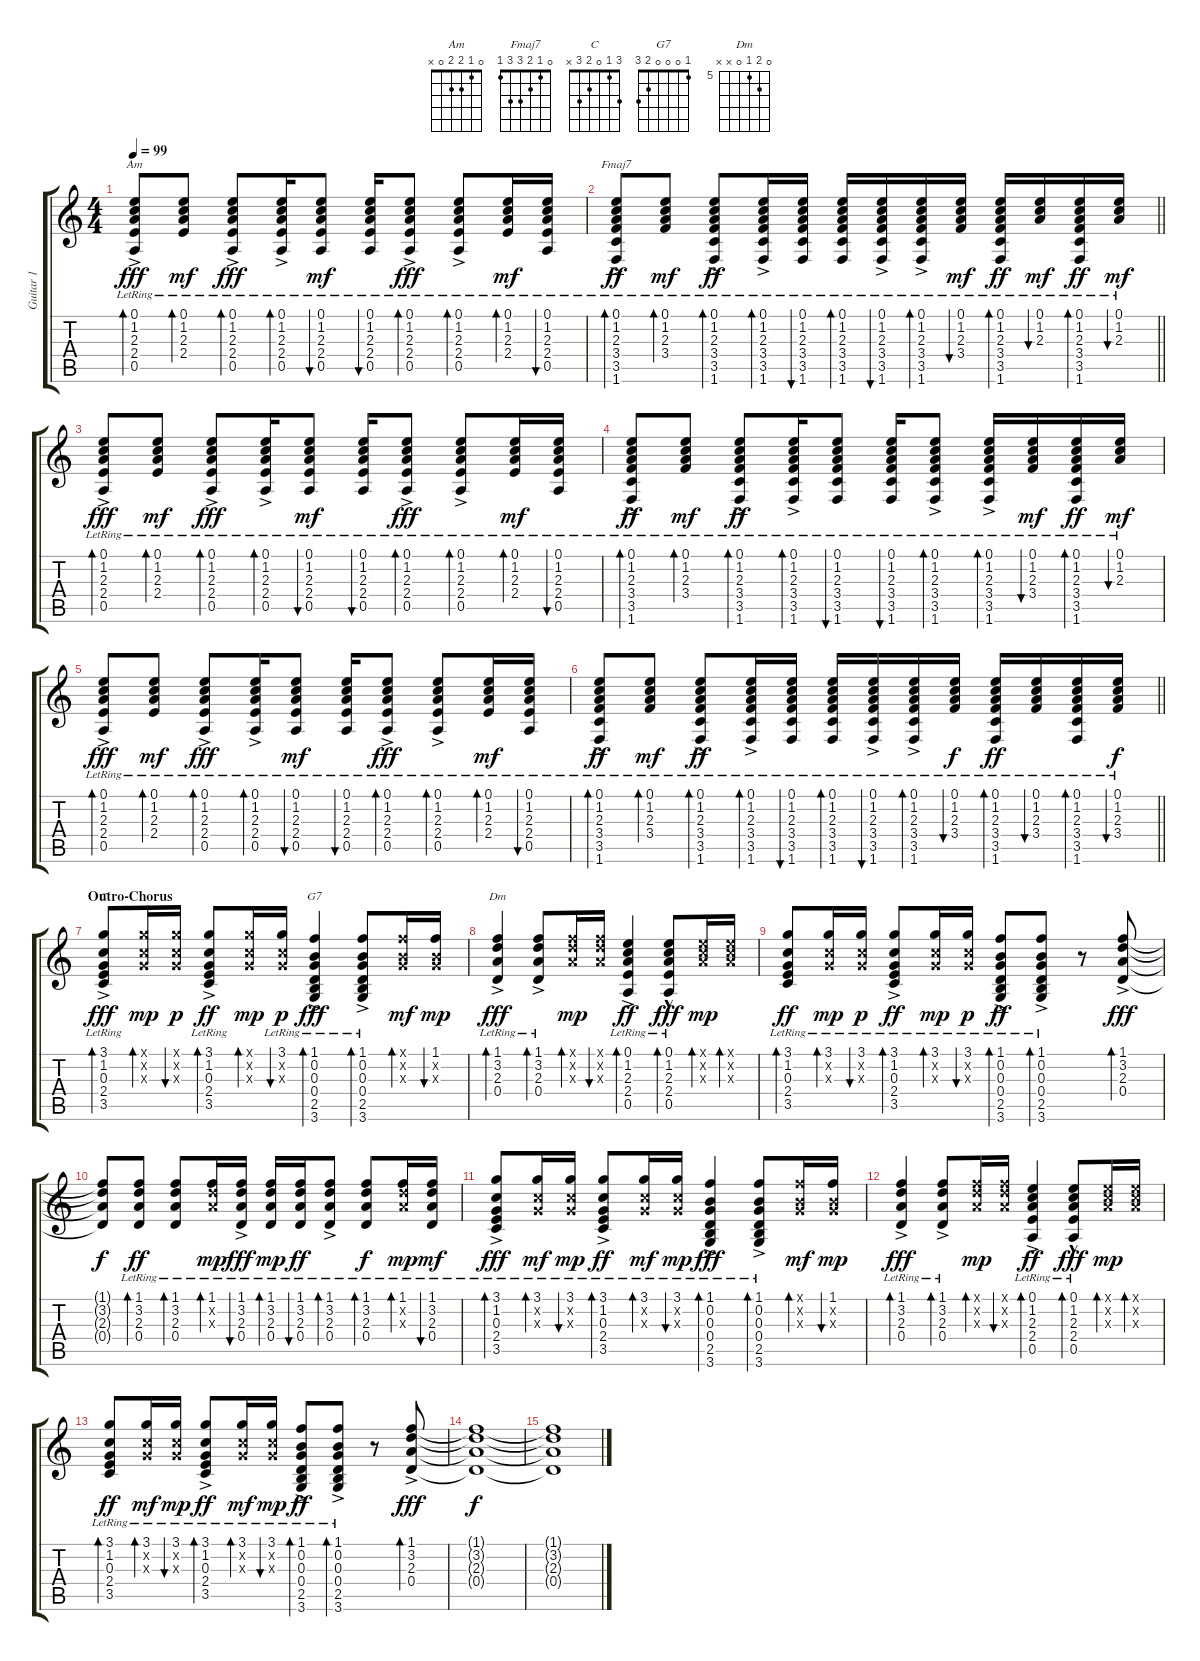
\track ("Guitar 1" "Guitar 1") {instrument electricguitarclean}
\staff {score tabs}
\tuning (E4 B3 G3 D3 A2 E2) {hide}
\chord ("Am" 0 1 2 2 0 x)
\chord ("Fmaj7" 0 1 2 3 3 1)
\chord ("C" 3 1 0 2 3 x)
\chord ("G7" 1 0 0 0 2 3)
\chord ("Dm" 0 6 5 0 x x) {firstfret 5}
\ts (4 4)
\tempo 99
\clef g2
\ks c
(0.1{ac lr} 1.2{ac lr} 2.3{ac lr} 2.4{ac lr} 0.5{ac lr}).8{bd 30 ch "Am" dy fff} (0.1{lr} 1.2{lr} 2.3{lr} 2.4).8{bd 30 dy mf} (0.1{ac lr} 1.2{ac lr} 2.3{ac lr} 2.4{ac lr} 0.5{ac lr}).8{bd 30 dy fff} (0.1{ac lr} 1.2{ac lr} 2.3{ac lr} 2.4{ac lr} 0.5{ac lr}).16{bd 30} (0.1{lr} 1.2{lr} 2.3{lr} 2.4 0.5).8{bu 30 dy mf} (0.1{lr} 1.2{lr} 2.3{lr} 2.4{lr} 0.5{lr}).16{bu 30} (0.1{ac lr} 1.2{ac lr} 2.3{ac lr} 2.4{ac lr} 0.5{ac lr}).8{bd 30 dy fff} (0.1{ac lr} 1.2{ac lr} 2.3{ac lr} 2.4{ac lr} 0.5{ac lr}).8{bd 30} (0.1{lr} 1.2{lr} 2.3{lr} 2.4).16{bd 30 dy mf} (0.1{lr} 1.2{lr} 2.3{lr} 2.4{lr} 0.5{lr}).16{bu 30} |
\barLineRight lightlight
(0.1{ac lr} 1.2{ac lr} 2.3{ac lr} 3.4{ac lr} 3.5{ac lr} 1.6).8{bd 30 ch "Fmaj7" dy ff} (0.1{lr} 1.2{lr} 2.3{lr} 3.4).8{bd 30 dy mf} (0.1{ac lr} 1.2{ac lr} 2.3{ac lr} 3.4{ac lr} 3.5{ac lr} 1.6).8{bd 30 dy ff} (0.1{ac lr} 1.2{ac lr} 2.3{ac lr} 3.4{ac lr} 3.5{ac lr} 1.6).16{bd 60} (0.1{lr} 1.2{lr} 2.3{lr} 3.4 3.5 1.6).16{bu 30} (0.1{lr} 1.2{lr} 2.3{lr} 3.4{lr} 3.5{lr} 1.6).16{bd 60} (0.1{ac lr} 1.2{ac lr} 2.3{ac lr} 3.4{ac lr} 3.5{ac lr} 1.6).16{bu 60} (0.1{ac lr} 1.2{ac lr} 2.3{ac lr} 3.4{ac lr} 3.5{ac lr} 1.6).16{bd 30} (0.1{lr} 1.2{lr} 2.3{lr} 3.4{lr}).16{bu 30 dy mf} (0.1{lr} 1.2{lr} 2.3{lr} 3.4{lr} 3.5{lr} 1.6{lr}).16{bd 30 dy ff} (0.1{lr} 1.2{lr} 2.3{lr}).16{bu 30 dy mf} (0.1{lr} 1.2{lr} 2.3{lr} 3.4{lr} 3.5{lr} 1.6{lr}).16{bd 30 dy ff} (0.1{lr} 1.2{lr} 2.3{lr}).16{bu 30 dy mf} |
(0.1{ac lr} 1.2{ac lr} 2.3{ac lr} 2.4{ac lr} 0.5{ac lr}).8{bd 30 dy fff} (0.1{lr} 1.2{lr} 2.3{lr} 2.4).8{bd 30 dy mf} (0.1{ac lr} 1.2{ac lr} 2.3{ac lr} 2.4{ac lr} 0.5{ac lr}).8{bd 30 dy fff} (0.1{ac lr} 1.2{ac lr} 2.3{ac lr} 2.4{ac lr} 0.5{ac lr}).16{bd 30} (0.1{lr} 1.2{lr} 2.3{lr} 2.4 0.5).8{bu 30 dy mf} (0.1{lr} 1.2{lr} 2.3{lr} 2.4{lr} 0.5{lr}).16{bu 30} (0.1{ac lr} 1.2{ac lr} 2.3{ac lr} 2.4{ac lr} 0.5{ac lr}).8{bd 30 dy fff} (0.1{ac lr} 1.2{ac lr} 2.3{ac lr} 2.4{ac lr} 0.5{ac lr}).8{bd 30} (0.1{lr} 1.2{lr} 2.3{lr} 2.4).16{bd 30 dy mf} (0.1{lr} 1.2{lr} 2.3{lr} 2.4{lr} 0.5{lr}).16{bu 30} |
(0.1{ac lr} 1.2{ac lr} 2.3{ac lr} 3.4{ac lr} 3.5{ac lr} 1.6).8{bd 30 dy ff} (0.1{lr} 1.2{lr} 2.3{lr} 3.4).8{bd 30 dy mf} (0.1{ac lr} 1.2{ac lr} 2.3{ac lr} 3.4{ac lr} 3.5{ac lr} 1.6).8{bd 30 dy ff} (0.1{ac lr} 1.2{ac lr} 2.3{ac lr} 3.4{ac lr} 3.5{ac lr} 1.6).16{bd 30} (0.1{lr} 1.2{lr} 2.3{lr} 3.4 3.5 1.6).8{bu 30} (0.1{lr} 1.2{lr} 2.3{lr} 3.4{lr} 3.5{lr} 1.6).16{bu 30} (0.1{ac lr} 1.2{ac lr} 2.3{ac lr} 3.4{ac lr} 3.5{ac lr} 1.6).8{bd 30} (0.1{ac lr} 1.2{ac lr} 2.3{ac lr} 3.4{ac lr} 3.5{ac lr} 1.6).16{bd 30} (0.1{lr} 1.2{lr} 2.3{lr} 3.4{lr}).16{bu 30 dy mf} (0.1{lr} 1.2{lr} 2.3{lr} 3.4{lr} 3.5{lr} 1.6{lr}).16{bd 30 dy ff} (0.1{lr} 1.2{lr} 2.3{lr}).16{bu 30 dy mf} |
(0.1{ac lr} 1.2{ac lr} 2.3{ac lr} 2.4{ac lr} 0.5{ac lr}).8{bd 30 dy fff} (0.1{lr} 1.2{lr} 2.3{lr} 2.4).8{bd 30 dy mf} (0.1{ac lr} 1.2{ac lr} 2.3{ac lr} 2.4{ac lr} 0.5{ac lr}).8{bd 30 dy fff} (0.1{ac lr} 1.2{ac lr} 2.3{ac lr} 2.4{ac lr} 0.5{ac lr}).16{bd 30} (0.1{lr} 1.2{lr} 2.3{lr} 2.4 0.5).8{bu 30 dy mf} (0.1{lr} 1.2{lr} 2.3{lr} 2.4{lr} 0.5{lr}).16{bu 30} (0.1{ac lr} 1.2{ac lr} 2.3{ac lr} 2.4{ac lr} 0.5{ac lr}).8{bd 30 dy fff} (0.1{ac lr} 1.2{ac lr} 2.3{ac lr} 2.4{ac lr} 0.5{ac lr}).8{bd 30} (0.1{lr} 1.2{lr} 2.3{lr} 2.4).16{bd 30 dy mf} (0.1{lr} 1.2{lr} 2.3{lr} 2.4{lr} 0.5{lr}).16{bu 30} |
\barLineRight lightlight
(0.1{ac lr} 1.2{ac lr} 2.3{ac lr} 3.4{ac lr} 3.5{ac lr} 1.6).8{bd 30 dy ff} (0.1{lr} 1.2{lr} 2.3{lr} 3.4).8{bd 30 dy mf} (0.1{ac lr} 1.2{ac lr} 2.3{ac lr} 3.4{ac lr} 3.5{ac lr} 1.6).8{bd 30 dy ff} (0.1{ac lr} 1.2{ac lr} 2.3{ac lr} 3.4{ac lr} 3.5{ac lr} 1.6).16{bd 30} (0.1{lr} 1.2{lr} 2.3{lr} 3.4 3.5 1.6).16{bu 30} (0.1{lr} 1.2{lr} 2.3{lr} 3.4{lr} 3.5{lr} 1.6).16{bd 30} (0.1{ac lr} 1.2{ac lr} 2.3{ac lr} 3.4{ac lr} 3.5{ac lr} 1.6).16{bu 30} (0.1{ac lr} 1.2{ac lr} 2.3{ac lr} 3.4{ac lr} 3.5{ac lr} 1.6).16{bd 30} (0.1{lr} 1.2{lr} 2.3{lr} 3.4{lr}).16{bu 30 dy f} (0.1{lr} 1.2{lr} 2.3{lr} 3.4{lr} 3.5{lr} 1.6{lr}).16{bd 30 dy ff} (0.1{lr} 1.2{lr} 2.3{lr} 3.4).16{bu 30} (0.1{lr} 1.2{lr} 2.3{lr} 3.4{lr} 3.5{lr} 1.6{lr}).16{bd 30} (0.1{lr} 1.2{lr} 2.3{lr} 3.4).16{bu 30 dy f} |
\section ("" "Outro-Chorus")
(3.1{ac lr} 1.2{ac lr} 0.3{ac lr} 2.4{ac lr} 3.5{ac lr}).8{bd 30 ch "C" dy fff volume 11} (3.1{x} 1.2{x} 0.3{x}).16{bd 30 dy mp} (3.1{x} 1.2{x} 0.3{x}).16{bu 30 dy p} (3.1{ac lr} 1.2{ac lr} 0.3{ac lr} 2.4{ac lr} 3.5{ac lr}).8{bd 30 dy ff} (3.1{x} 1.2{x} 0.3{x}).16{bd 60 dy mp} (3.1{lr} 1.2{x} 0.3{x}).16{bu 60 dy p} (1.1{lr} 0.2{lr} 0.3{lr} 0.4{lr} 2.5{lr} 3.6{ac lr}).4{bd 30 ch "G7" dy fff} (1.1{lr} 0.2{lr} 0.3{lr} 0.4{lr} 2.5{lr} 3.6{ac lr}).8{bd 30} (1.1{x} 0.2{x} 0.3{x}).16{bd 30 dy mf} (1.1 0.2{x} 0.3{x}).16{bu 30 dy mp} |
(1.1{ac lr} 3.2{ac lr} 2.3{ac lr} 0.4{ac lr}).4{bd 30 ch "Dm" dy fff} (1.1{ac lr} 3.2{ac lr} 2.3{ac lr} 0.4{ac lr}).8{bd 30} (1.1{x} 3.2{x} 2.3{x}).16{bd 30 dy mp} (1.1{x} 3.2{x} 2.3{x}).16{bu 30} (0.1{ac lr} 1.2{ac lr} 2.3{ac lr} 2.4{ac lr} 0.5{ac lr}).4{bd 30 dy ff} (0.1{hac lr} 1.2{hac lr} 2.3{hac lr} 2.4{hac lr} 0.5{hac lr}).8{bd 30 dy fff} (0.1{x} 1.2{x} 2.3{x}).16{bd 30 dy mp} (0.1{x} 1.2{x} 2.3{x}).16{bd 30} |
(3.1{lr} 1.2{lr} 0.3{lr} 2.4{lr} 3.5{lr}).8{bd 30 dy ff} (3.1{lr} 1.2{x} 0.3{x}).16{bd 30 dy mp} (3.1{lr} 1.2{x} 0.3{x}).16{bu 30 dy p} (3.1{ac lr} 1.2{ac lr} 0.3{ac lr} 2.4{ac lr} 3.5{ac lr}).8{bd 30 dy ff} (3.1{lr} 1.2{x} 0.3{x}).16{bd 60 dy mp} (3.1{lr} 1.2{x} 0.3{x}).16{bu 60 dy p} (1.1{lr} 0.2{lr} 0.3{lr} 0.4{lr} 2.5{ac lr} 3.6{lr}).8{bd 30 dy ff} (1.1{lr} 0.2{lr} 0.3{lr} 0.4{lr} 2.5{ac lr} 3.6{lr}).8{bd 30} r.8 (1.1{ac} 3.2{ac} 2.3{ac} 0.4{ac}).8{bd 30 dy fff} |
(1.1{t} 3.2{t} 2.3{t} 0.4{t}).8{dy f} (1.1{lr} 3.2{lr} 2.3{lr} 0.4{lr}).8{bd 30 dy ff} (1.1{lr} 3.2{lr} 2.3{lr} 0.4{lr}).8{bd 30} (1.1{lr} 3.2{x} 2.3{x}).16{bd 30 dy mp} (1.1{ac lr} 3.2{ac lr} 2.3{ac lr} 0.4{ac lr}).16{bu 30 dy fff} (1.1{lr} 3.2{lr} 2.3{lr} 0.4{lr}).16{bd 30 dy mp} (1.1{lr} 3.2{lr} 2.3{lr} 0.4{lr}).16{bu 30 dy ff} (1.1{ac lr} 3.2{ac lr} 2.3{ac lr} 0.4{ac lr}).8{bd 30} (1.1{lr} 3.2{lr} 2.3{lr} 0.4{lr}).8{bd 30 dy f} (1.1{lr} 3.2{x} 2.3{x}).16{bd 30 dy mp} (1.1{lr} 3.2 2.3 0.4).16{bu 30 dy mf} |
(3.1{ac lr} 1.2{ac lr} 0.3{ac lr} 2.4{ac lr} 3.5{ac lr}).8{bd 30 dy fff} (3.1{lr} 1.2{x} 0.3{x}).16{bd 30 dy mf} (3.1{lr} 1.2{x} 0.3{x}).16{bu 30 dy mp} (3.1{ac lr} 1.2{ac lr} 0.3{ac lr} 2.4{ac lr} 3.5{ac lr}).8{bd 30 dy ff} (3.1{lr} 1.2{x} 0.3{x}).16{bd 60 dy mf} (3.1{lr} 1.2{x} 0.3{x}).16{bu 60 dy mp} (1.1{lr} 0.2{lr} 0.3{lr} 0.4{lr} 2.5{lr} 3.6{ac lr}).4{bd 30 dy fff} (1.1{lr} 0.2{lr} 0.3{lr} 0.4{lr} 2.5{lr} 3.6{ac lr}).8{bd 30} (1.1{x} 0.2{x} 0.3{x}).16{bd 30 dy mf} (1.1 0.2{x} 0.3{x}).16{bu 30 dy mp} |
(1.1{ac lr} 3.2{ac lr} 2.3{ac lr} 0.4{ac lr}).4{bd 30 dy fff} (1.1{ac lr} 3.2{ac lr} 2.3{ac lr} 0.4{ac lr}).8{bd 30} (1.1{x} 3.2{x} 2.3{x}).16{bd 30 dy mp} (1.1{x} 3.2{x} 2.3{x}).16{bu 30} (0.1{ac lr} 1.2{ac lr} 2.3{ac lr} 2.4{ac lr} 0.5{ac lr}).4{bd 30 dy ff} (0.1{hac lr} 1.2{hac lr} 2.3{hac lr} 2.4{hac lr} 0.5{hac lr}).8{bd 30 dy fff} (0.1{x} 1.2{x} 2.3{x}).16{bd 30 dy mp} (0.1{x} 1.2{x} 2.3{x}).16{bd 30} |
(3.1{lr} 1.2{lr} 0.3{lr} 2.4{lr} 3.5{lr}).8{bd 30 dy ff} (3.1{lr} 1.2{x} 0.3{x}).16{bd 30 dy mf} (3.1{lr} 1.2{x} 0.3{x}).16{bu 30 dy mp} (3.1{ac lr} 1.2{ac lr} 0.3{ac lr} 2.4{ac lr} 3.5{ac lr}).8{bd 30 dy ff} (3.1{lr} 1.2{x} 0.3{x}).16{bd 60 dy mf} (3.1{lr} 1.2{x} 0.3{x}).16{bu 60 dy mp} (1.1{lr} 0.2{lr} 0.3{lr} 0.4{lr} 2.5{ac lr} 3.6{lr}).8{bd 30 dy ff} (1.1{lr} 0.2{lr} 0.3{lr} 0.4{lr} 2.5{ac lr} 3.6{lr}).8{bd 30} r.8 (1.1{ac} 3.2{ac} 2.3{ac} 0.4{ac}).8{bd 30 dy fff} |
(1.1{t} 3.2{t} 2.3{t} 0.4{t}).1{dy f} |
\ks aminor
(1.1{t} 3.2{t} 2.3{t} 0.4{t}).1
